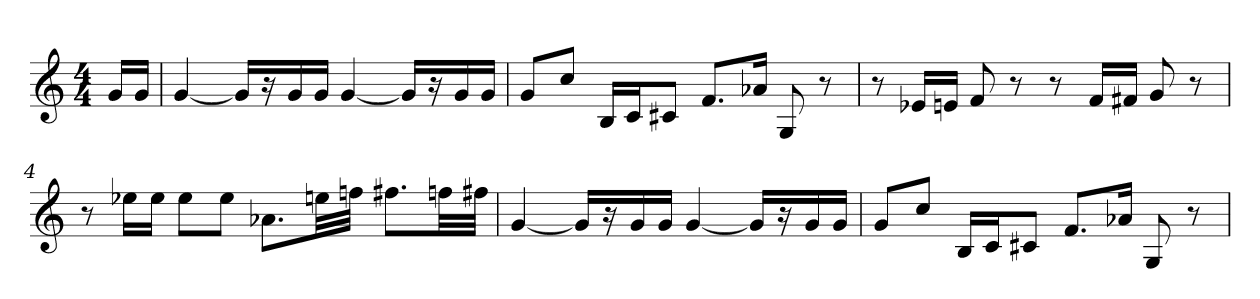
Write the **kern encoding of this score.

**kern
*part1
*staff1
*clefG2
*k[]
*C:
*M4/4
*MM88
=
16gLL
16gJJ
=1
[4g
16gLL]
16r
16g
16gJJ
[4g
16gLL]
16r
16g
16gJJ
=2
8gL
8ccJ
16BLL
16cJ
8c#XJ
8.fL
16a-XJk
8G
8r
=3
8r
16e-XLL
16enJJ
8f
8r
8r
16fLL
16f#XJJ
8g
8r
=4
8r
16ee-XLL
16ee-JJ
8ee-L
8ee-J
8.a-XL
32eenLL
32ffnJJJ
8.ff#XL
32ffnLL
32ff#XJJJ
=5
[4g
16gLL]
16r
16g
16gJJ
[4g
16gLL]
16r
16g
16gJJ
=6
8gL
8ccJ
16BLL
16cJ
8c#XJ
8.fL
16a-XJk
8G
8r
=
*-
